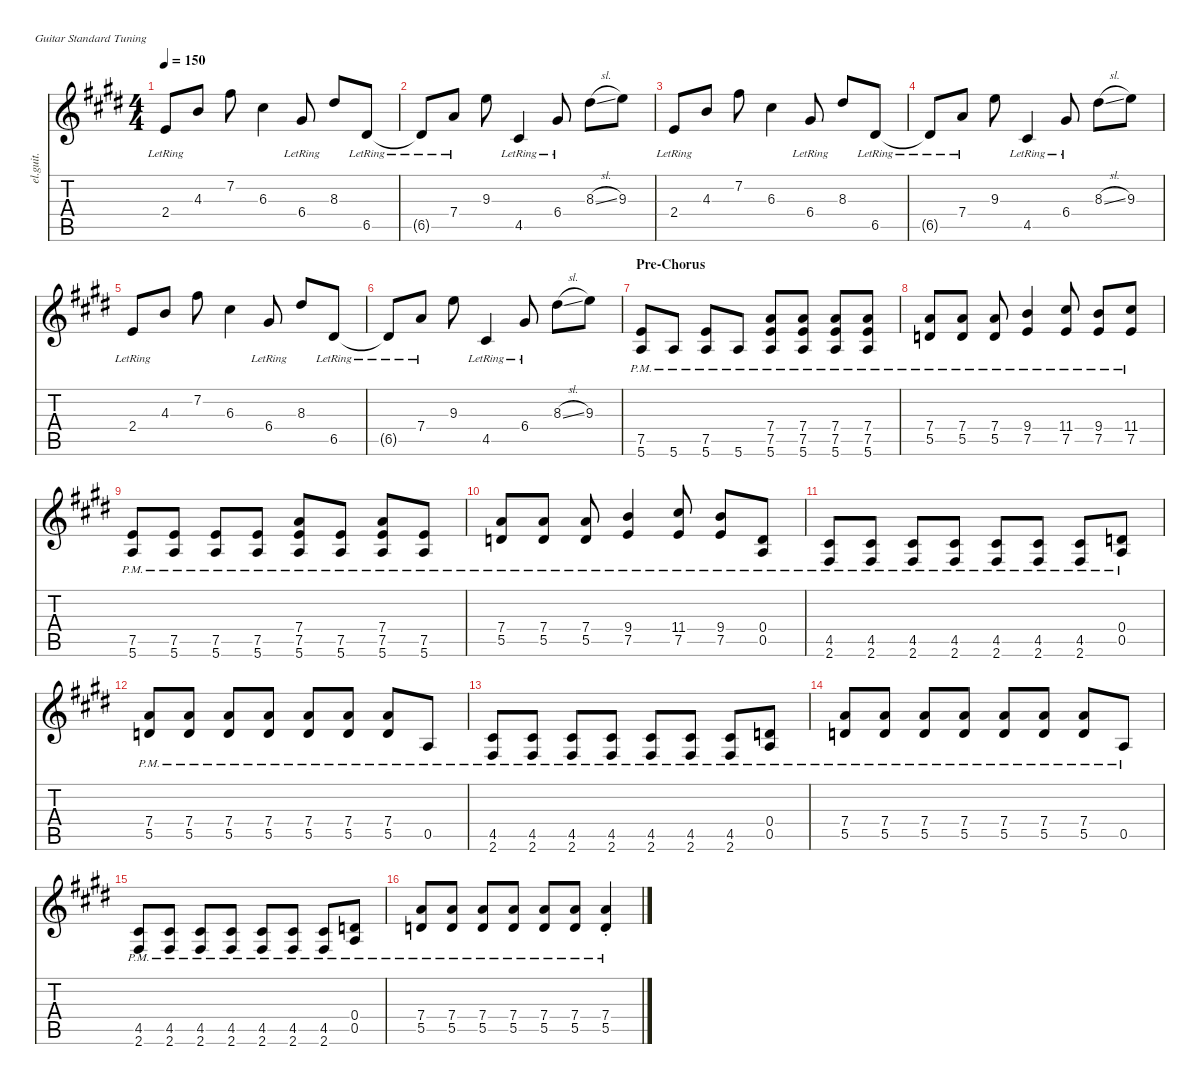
\defaultSystemsLayout 4
\hideDynamics
\bracketExtendMode nobrackets
\otherSystemsTrackNameOrientation horizontal
\track ("Guitar II - A. Summers" "el.guit.") {mute instrument electricguitarclean}
\staff {score tabs}
\tuning (E4 B3 G3 D3 A2 E2)
\ts (4 4)
\tempo 150
\clef g2
\ks c#minor
2.4{lr acc forcenatural}.8{dy mf beam Up} 4.3{acc forcenatural}.8{beam Up} 7.2{acc #}.8{beam Down} 6.3{acc #}.4{beam Down} 6.4{lr acc #}.8{beam Up} 8.3{acc #}.8{beam Up} 6.5{lr acc #}.8{beam Up} |
6.5{lr t acc #}.8{beam Up} 7.4{lr acc forcenatural}.8{beam Up} 9.3{acc forcenatural}.8{beam Down} 4.5{lr acc #}.4{beam Up} 6.4{lr acc #}.8{beam Up} 8.3{sl acc #}.8{beam Down} 9.3{acc forcenatural}.8{beam Down} |
2.4{lr acc forcenatural}.8{beam Up} 4.3{acc forcenatural}.8{beam Up} 7.2{acc #}.8{beam Down} 6.3{acc #}.4{beam Down} 6.4{lr acc #}.8{beam Up} 8.3{acc #}.8{beam Up} 6.5{lr acc #}.8{beam Up} |
6.5{lr t acc #}.8{beam Up} 7.4{lr acc forcenatural}.8{beam Up} 9.3{acc forcenatural}.8{beam Down} 4.5{lr acc #}.4{beam Up} 6.4{lr acc #}.8{beam Up} 8.3{sl acc #}.8{beam Down} 9.3{acc forcenatural}.8{beam Down} |
2.4{lr acc forcenatural}.8{beam Up} 4.3{acc forcenatural}.8{beam Up} 7.2{acc #}.8{beam Down} 6.3{acc #}.4{beam Down} 6.4{lr acc #}.8{beam Up} 8.3{acc #}.8{beam Up} 6.5{lr acc #}.8{beam Up} |
6.5{lr t acc #}.8{beam Up} 7.4{lr acc forcenatural}.8{beam Up} 9.3{acc forcenatural}.8{beam Down} 4.5{lr acc #}.4{beam Up} 6.4{lr acc #}.8{beam Up} 8.3{sl acc #}.8{beam Down} 9.3{acc forcenatural}.8{beam Down} |
\section ("" "Pre-Chorus")
(5.6{pm acc forcenatural} 7.5{pm acc forcenatural}).8{dy f beam Up} 5.6{pm acc forcenatural}.8{beam Up} (5.6{pm acc forcenatural} 7.5{pm acc forcenatural}).8{beam Up} 5.6{pm acc forcenatural}.8{beam Up} (7.4{pm acc forcenatural} 7.5{pm acc forcenatural} 5.6{pm acc forcenatural}).8{beam Up} (7.4{pm acc forcenatural} 7.5{pm acc forcenatural} 5.6{pm acc forcenatural}).8{beam Up} (7.4{pm acc forcenatural} 7.5{pm acc forcenatural} 5.6{pm acc forcenatural}).8{beam Up} (7.4{pm acc forcenatural} 7.5{pm acc forcenatural} 5.6{pm acc forcenatural}).8{beam Up} |
(5.5{pm acc forcenatural} 7.4{pm acc forcenatural}).8{beam Up} (5.5{pm acc forcenatural} 7.4{pm acc forcenatural}).8{beam Up} (5.5{pm acc forcenatural} 7.4{pm acc forcenatural}).8{beam Up} (9.4{pm acc forcenatural} 7.5{pm acc forcenatural}).4{beam Up} (7.5{pm acc forcenatural} 11.4{pm acc #}).8{beam Up} (9.4{pm acc forcenatural} 7.5{pm acc forcenatural}).8{beam Up} (7.5{pm acc forcenatural} 11.4{pm acc #}).8{beam Up} |
(5.6{pm acc forcenatural} 7.5{pm acc forcenatural}).8{beam Up} (5.6{pm acc forcenatural} 7.5{pm acc forcenatural}).8{beam Up} (5.6{pm acc forcenatural} 7.5{pm acc forcenatural}).8{beam Up} (5.6{pm acc forcenatural} 7.5{pm acc forcenatural}).8{beam Up} (5.6{pm acc forcenatural} 7.5{pm acc forcenatural} 7.4{pm acc forcenatural}).8{beam Up} (5.6{pm acc forcenatural} 7.5{pm acc forcenatural}).8{beam Up} (5.6{pm acc forcenatural} 7.5{pm acc forcenatural} 7.4{pm acc forcenatural}).8{beam Up} (5.6{pm acc forcenatural} 7.5{pm acc forcenatural}).8{beam Up} |
(5.5{pm acc forcenatural} 7.4{pm acc forcenatural}).8{beam Up} (5.5{pm acc forcenatural} 7.4{pm acc forcenatural}).8{beam Up} (5.5{pm acc forcenatural} 7.4{pm acc forcenatural}).8{beam Up} (9.4{pm acc forcenatural} 7.5{pm acc forcenatural}).4{beam Up} (7.5{pm acc forcenatural} 11.4{pm acc #}).8{beam Up} (9.4{pm acc forcenatural} 7.5{pm acc forcenatural}).8{beam Up} (0.5{pm acc forcenatural} 0.4{pm acc forcenatural}).8{beam Up} |
(2.6{pm acc #} 4.5{pm acc #}).8{beam Up} (2.6{pm acc #} 4.5{pm acc #}).8{beam Up} (2.6{pm acc #} 4.5{pm acc #}).8{beam Up} (2.6{pm acc #} 4.5{pm acc #}).8{beam Up} (2.6{pm acc #} 4.5{pm acc #}).8{beam Up} (2.6{pm acc #} 4.5{pm acc #}).8{beam Up} (2.6{pm acc #} 4.5{pm acc #}).8{beam Up} (0.5{pm acc forcenatural} 0.4{pm acc forcenatural}).8{beam Up} |
(7.4{pm acc forcenatural} 5.5{pm acc forcenatural}).8{beam Up} (7.4{pm acc forcenatural} 5.5{pm acc forcenatural}).8{beam Up} (7.4{pm acc forcenatural} 5.5{pm acc forcenatural}).8{beam Up} (7.4{pm acc forcenatural} 5.5{pm acc forcenatural}).8{beam Up} (7.4{pm acc forcenatural} 5.5{pm acc forcenatural}).8{beam Up} (7.4{pm acc forcenatural} 5.5{pm acc forcenatural}).8{beam Up} (7.4{pm acc forcenatural} 5.5{pm acc forcenatural}).8{beam Up} 0.5{pm acc forcenatural}.8{beam Up} |
(2.6{pm acc #} 4.5{pm acc #}).8{beam Up} (2.6{pm acc #} 4.5{pm acc #}).8{beam Up} (2.6{pm acc #} 4.5{pm acc #}).8{beam Up} (2.6{pm acc #} 4.5{pm acc #}).8{beam Up} (2.6{pm acc #} 4.5{pm acc #}).8{beam Up} (2.6{pm acc #} 4.5{pm acc #}).8{beam Up} (2.6{pm acc #} 4.5{pm acc #}).8{beam Up} (0.5{pm acc forcenatural} 0.4{pm acc forcenatural}).8{beam Up} |
(7.4{pm acc forcenatural} 5.5{pm acc forcenatural}).8{beam Up} (7.4{pm acc forcenatural} 5.5{pm acc forcenatural}).8{beam Up} (7.4{pm acc forcenatural} 5.5{pm acc forcenatural}).8{beam Up} (7.4{pm acc forcenatural} 5.5{pm acc forcenatural}).8{beam Up} (7.4{pm acc forcenatural} 5.5{pm acc forcenatural}).8{beam Up} (7.4{pm acc forcenatural} 5.5{pm acc forcenatural}).8{beam Up} (7.4{pm acc forcenatural} 5.5{pm acc forcenatural}).8{beam Up} 0.5{pm acc forcenatural}.8{beam Up} |
(2.6{pm acc #} 4.5{pm acc #}).8{beam Up} (2.6{pm acc #} 4.5{pm acc #}).8{beam Up} (2.6{pm acc #} 4.5{pm acc #}).8{beam Up} (2.6{pm acc #} 4.5{pm acc #}).8{beam Up} (2.6{pm acc #} 4.5{pm acc #}).8{beam Up} (2.6{pm acc #} 4.5{pm acc #}).8{beam Up} (2.6{pm acc #} 4.5{pm acc #}).8{beam Up} (0.5{pm acc forcenatural} 0.4{pm acc forcenatural}).8{beam Up} |
(7.4{pm acc forcenatural} 5.5{pm acc forcenatural}).8{beam Up} (7.4{pm acc forcenatural} 5.5{pm acc forcenatural}).8{beam Up} (7.4{pm acc forcenatural} 5.5{pm acc forcenatural}).8{beam Up} (7.4{pm acc forcenatural} 5.5{pm acc forcenatural}).8{beam Up} (7.4{pm acc forcenatural} 5.5{pm acc forcenatural}).8{beam Up} (7.4{pm acc forcenatural} 5.5{pm acc forcenatural}).8{beam Up} (7.4{pm st acc forcenatural} 5.5{pm st acc forcenatural}).4{beam Up}
